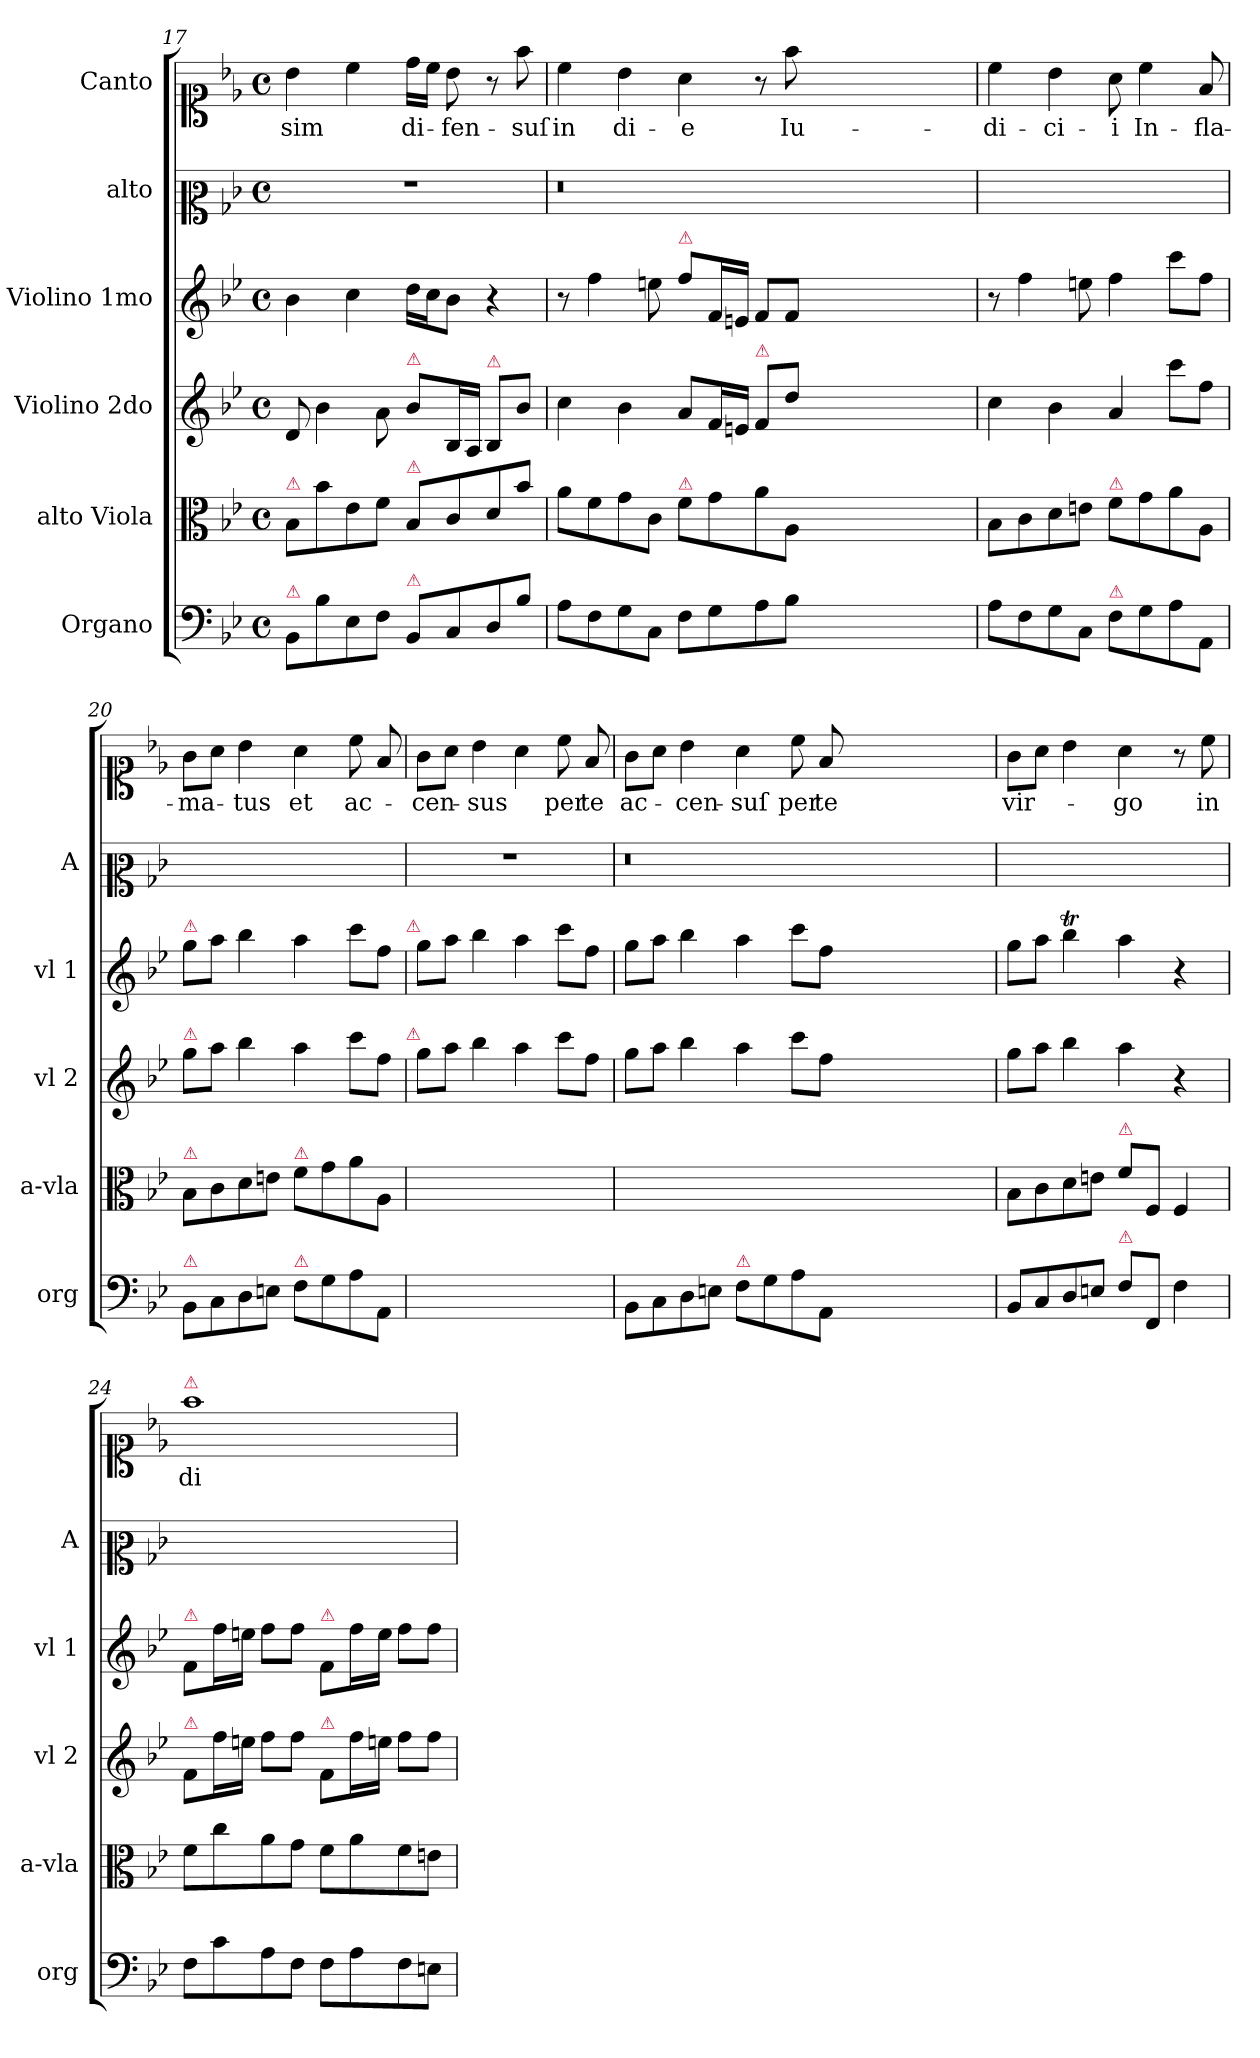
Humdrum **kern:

**kern	**kern	**kern	**kern	**kern	**kern	**text
*part6	*part5	*part4	*part3	*part2	*part1	*part1
*staff6	*staff5	*staff4	*staff3	*staff2	*staff1	*staff1
*I"Organo	*I"alto Viola	*I"Violino 2do	*I"Violino 1mo	*I"alto	*I"Canto	*
*I'org	*I'a-vla	*I'vl 2	*I'vl 1	*I'A	*	*
*clefF4	*clefC3	*clefG2	*clefG2	*clefC2	*clefC1	*
*k[b-e-]	*k[b-e-]	*k[b-e-]	*k[b-e-]	*k[b-e-]	*k[b-e-]	*
*M4/4	*M4/4	*M4/4	*M4/4	*M4/4	*M4/4	*
*met(c)	*met(c)	*met(c)	*met(c)	*met(c)	*met(c)	*
=17	=17	=17	=17	=17	=17	=17
!	!LO:TX:a:color=crimson:t=⚠	!	!	!	!	!
!LO:TX:a:color=crimson:t=⚠	!	!	!	!	!	!
8BB-/L	8B-/L	8d/	4b-\	1r	4b-\	sim
8B-\	8b-\	4b-\	.	.	.	.
8E-\	8e-\	.	4cc\	.	4cc\	.
8F\J	8f\J	8a\	.	.	.	.
!	!	!LO:TX:a:color=crimson:t=⚠	!	!	!	!
!	!LO:TX:a:color=crimson:t=⚠	!	!	!	!	!
!LO:TX:a:color=crimson:t=⚠	!	!	!	!	!	!
8BB-/L	8B-/L	8b-\L	16dd\LL	.	16dd\LL	di-
.	.	.	16cc\J	.	16cc\JJ	.
8C/	8c/	16B-/L	8b-\J	.	8b-\	-fen-
.	.	16A/JJ	.	.	.	.
!	!	!LO:TX:a:color=crimson:t=⚠	!	!	!	!
8D/	8d/	8B-/L	4r	.	8r	.
8B-\J	8b-\J	8b-\J	.	.	8ff\	-suſ
=18	=18	=18	=18	=18	=18	=18
8A\L	8a\L	4cc\	8r	0.r	4cc\	in
8F\	8f\	.	4ff\	.	.	.
8G\	8g\	4b-\	.	.	4b-\	di-
8C\J	8c\J	.	8een\	.	.	.
!	!	!	!LO:TX:a:color=crimson:t=⚠	!	!	!
!	!LO:TX:a:color=crimson:t=⚠	!	!	!	!	!
8F\L	8f\L	8a/L	8ff\L	.	4a\	-e
8G\	8g\	16f/L	16f/L	.	.	.
.	.	16en/JJ	16en/JJ	.	.	.
!	!	!LO:TX:a:color=crimson:t=⚠	!	!	!	!
8A\	8a\	8f/L	8f/L	.	8r	.
8B-\J	8A/J	8dd\J	8f/J	.	8ff\	Iu-
0ryy	0ryy	0ryy	0ryy	.	0ryy	.
=19	=19	=19	=19	=19	=19	=19
8A\L	8B-\L	4cc\	8r	1ryy	4cc\	-di-
8F\	8c\	.	4ff\	.	.	.
8G\	8d\	4b-\	.	.	4b-\	-ci-
8C\J	8en\J	.	8een\	.	.	.
!	!LO:TX:a:color=crimson:t=⚠	!	!	!	!	!
!LO:TX:a:color=crimson:t=⚠	!	!	!	!	!	!
8F\L	8f\L	4a/	4ff\	.	8a\	-i
8G\	8g\	.	.	.	4cc\	In-
8A\	8a\	8ccc\L	8ccc\L	.	.	.
8AA/J	8A/J	8ff\J	8ff\J	.	8f/	-fla-
=20	=20	=20	=20	=20	=20	=20
!	!	!	!LO:TX:a:color=crimson:t=⚠	!	!	!
!	!	!LO:TX:a:color=crimson:t=⚠	!	!	!	!
!	!LO:TX:a:color=crimson:t=⚠	!	!	!	!	!
!LO:TX:a:color=crimson:t=⚠	!	!	!	!	!	!
8BB-\L	8B-\L	8gg\L	8gg\L	1ryy	8g\L	-ma-
8C\	8c\	8aa\J	8aa\J	.	8a\J	.
8D\	8d\	4bb-\	4bb-\	.	4b-\	-tus
8En\J	8en\J	.	.	.	.	.
!	!LO:TX:a:color=crimson:t=⚠	!	!	!	!	!
!LO:TX:a:color=crimson:t=⚠	!	!	!	!	!	!
8F\L	8f\L	4aa\	4aa\	.	4a\	et
8G\	8g\	.	.	.	.	.
8A\	8a\	8ccc\L	8ccc\L	.	8cc\	ac-
8AA/J	8A/J	8ff\J	8ff\J	.	8f/	.
!	!	!	!LO:TX:a:color=crimson:t=⚠	!	!	!
!	!	!LO:TX:a:color=crimson:t=⚠	!	!	!	!
=21	=21	=21	=21	=21	=21	=21
1ryy	1ryy	8gg\L	8gg\L	1r	8g\L	-cen-
.	.	8aa\J	8aa\J	.	8a\J	.
.	.	4bb-\	4bb-\	.	4b-\	-sus
.	.	4aa\	4aa\	.	4a\	.
.	.	8ccc\L	8ccc\L	.	8cc\	per
.	.	8ff\J	8ff\J	.	8f/	te
=22	=22	=22	=22	=22	=22	=22
8BB-\L	1ryy	8gg\L	8gg\L	0.r	8g\L	ac-
8C\	.	8aa\J	8aa\J	.	8a\J	.
8D\	.	4bb-\	4bb-\	.	4b-\	-cen-
8En\J	.	.	.	.	.	.
!LO:TX:a:color=crimson:t=⚠	!	!	!	!	!	!
8F\L	.	4aa\	4aa\	.	4a\	-suſ
8G\	.	.	.	.	.	.
8A\	.	8ccc\L	8ccc\L	.	8cc\	per
8AA/J	.	8ff\J	8ff\J	.	8f/	te
0ryy	0ryy	0ryy	0ryy	.	0ryy	.
=23	=23	=23	=23	=23	=23	=23
8BB-/L	8B-\L	8gg\L	8gg\L	1ryy	8g\L	vir-
8C/	8c\	8aa\J	8aa\J	.	8a\J	.
8D/	8d\	4bb-\	4bb-T\	.	4b-\	.
8En/J	8en\J	.	.	.	.	.
!	!LO:TX:a:color=crimson:t=⚠	!	!	!	!	!
!LO:TX:a:color=crimson:t=⚠	!	!	!	!	!	!
8F\L	8f\L	4aa\	4aa\	.	4a\	-go
8FF/J	8F/J	.	.	.	.	.
4F\	4F/	4r	4r	.	8r	.
.	.	.	.	.	8cc\	in
=24	=24	=24	=24	=24	=24	=24
!	!	!	!	!	!LO:TX:a:color=crimson:t=⚠	!
!	!	!	!LO:TX:a:color=crimson:t=⚠	!	!	!
!	!	!LO:TX:a:color=crimson:t=⚠	!	!	!	!
8F\L	8f\L	8f/L	8f/L	1ryy	1ff	di-
8c\	8cc\	16ff\L	16ff\L	.	.	.
.	.	16een\JJ	16een\JJ	.	.	.
8A\	8a\	8ff\L	8ff\L	.	.	.
8F\J	8g\J	8ff\J	8ff\J	.	.	.
!	!	!	!LO:TX:a:color=crimson:t=⚠	!	!	!
!	!	!LO:TX:a:color=crimson:t=⚠	!	!	!	!
8F\L	8f\L	8f/L	8f/L	.	.	.
8A\	8a\	16ff\L	16ff\L	.	.	.
.	.	16een\JJ	16ee\JJ	.	.	.
8F\	8f\	8ff\L	8ff\L	.	.	.
8En\J	8en\J	8ff\J	8ff\J	.	.	.
=	=	=	=	=	=	=
*-	*-	*-	*-	*-	*-	*-
